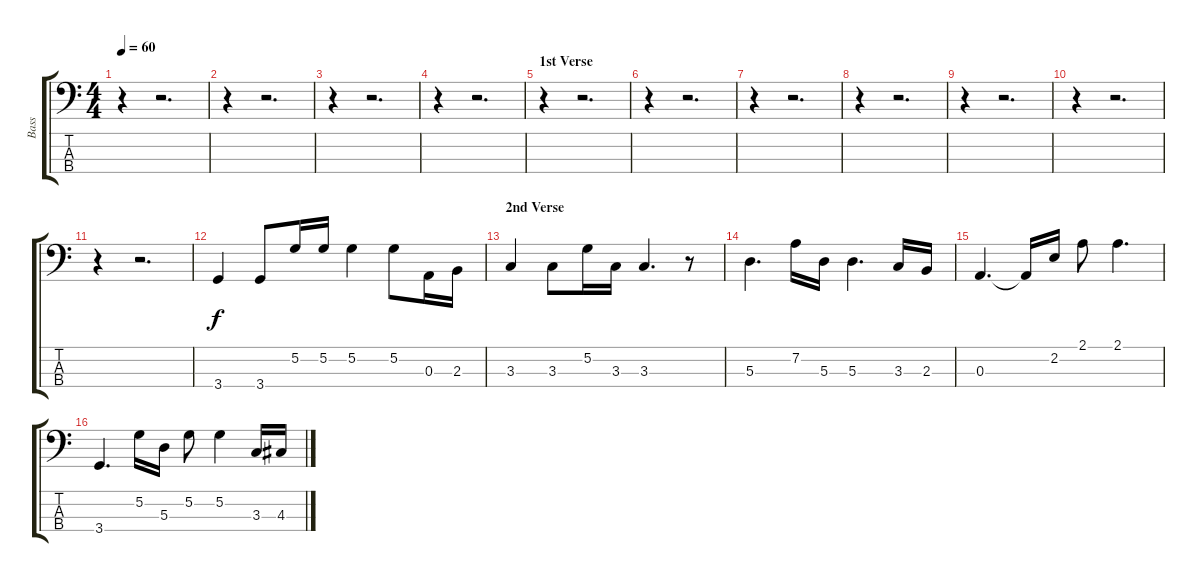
\track ("Bass" "Bass") {instrument acousticbass}
\staff {score tabs}
\tuning (G2 D2 A1 E1) {hide}
\ts (4 4)
\tempo 60
\clef f4
\ks c
r.4{dy f} r.2{d} |
r.4 r.2{d} |
r.4 r.2{d} |
r.4 r.2{d} |
\section ("" "1st Verse")
r.4 r.2{d} |
r.4 r.2{d} |
r.4 r.2{d} |
r.4 r.2{d} |
r.4 r.2{d} |
r.4 r.2{d} |
r.4 r.2{d} |
3.4.4 3.4.8 5.2.16 5.2.16 5.2.4 5.2.8 0.3.16 2.3.16 |
\section ("" "2nd Verse")
3.3.4 3.3.8 5.2.16 3.3.16 3.3.4{d} r.8 |
5.3.4{d} 7.2.16 5.3.16 5.3.4{d} 3.3.16 2.3.16 |
0.3.4{d} 0.3{t}.16 2.2.16 2.1.8 2.1.4{d} |
3.4.4{d} 5.2.16 5.3.16 5.2.8 5.2.4 3.3.16 4.3.16
